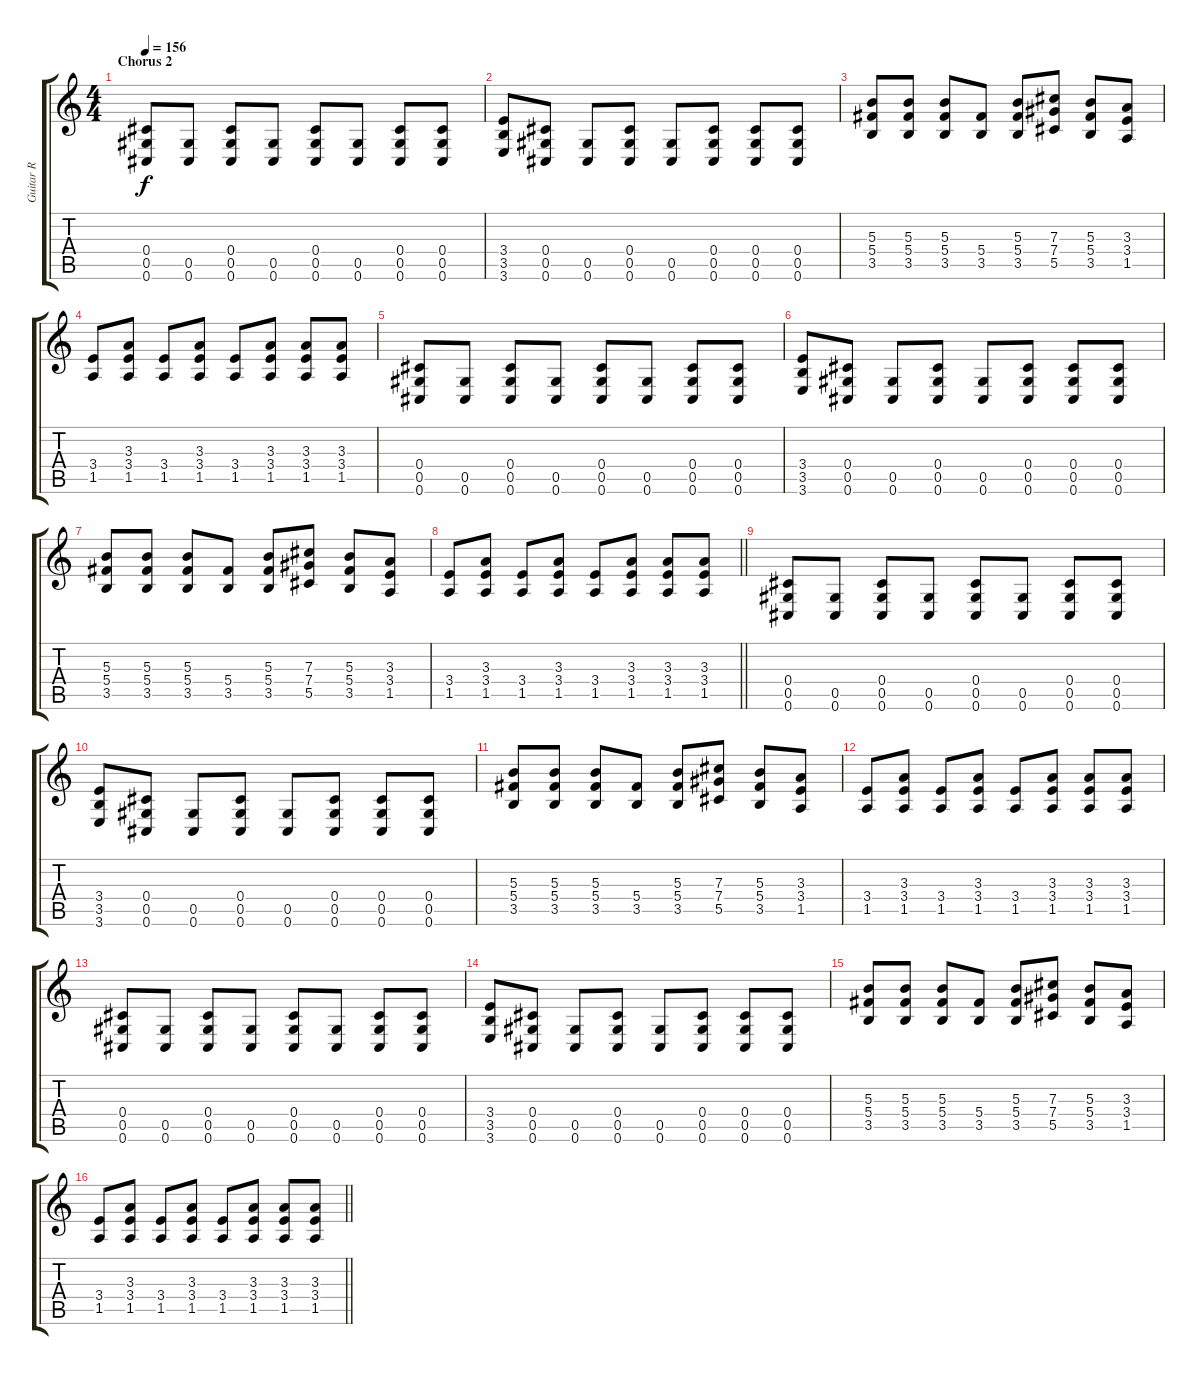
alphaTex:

\track ("Guitar R" "Guitar R") {instrument overdrivenguitar}
\staff {score tabs}
\tuning (Eb4 Bb3 Gb3 Db3 Ab2 Db2) {hide}
\ts (4 4)
\section ("" "Chorus 2")
\tempo 156
\clef g2
\ks c
(0.4 0.5 0.6).8{dy f} (0.5 0.6).8 (0.4 0.5 0.6).8 (0.5 0.6).8 (0.4 0.5 0.6).8 (0.5 0.6).8 (0.4 0.5 0.6).8 (0.4 0.5 0.6).8 |
(3.4 3.5 3.6).8 (0.4 0.5 0.6).8 (0.5 0.6).8 (0.4 0.5 0.6).8 (0.5 0.6).8 (0.4 0.5 0.6).8 (0.4 0.5 0.6).8 (0.4 0.5 0.6).8 |
(5.3 5.4 3.5).8 (5.3 5.4 3.5).8 (5.3 5.4 3.5).8 (5.4 3.5).8 (5.3 5.4 3.5).8 (7.3 7.4 5.5).8 (5.3 5.4 3.5).8 (3.3 3.4 1.5).8 |
(3.4 1.5).8 (3.3 3.4 1.5).8 (3.4 1.5).8 (3.3 3.4 1.5).8 (3.4 1.5).8 (3.3 3.4 1.5).8 (3.3 3.4 1.5).8 (3.3 3.4 1.5).8 |
(0.4 0.5 0.6).8 (0.5 0.6).8 (0.4 0.5 0.6).8 (0.5 0.6).8 (0.4 0.5 0.6).8 (0.5 0.6).8 (0.4 0.5 0.6).8 (0.4 0.5 0.6).8 |
(3.4 3.5 3.6).8 (0.4 0.5 0.6).8 (0.5 0.6).8 (0.4 0.5 0.6).8 (0.5 0.6).8 (0.4 0.5 0.6).8 (0.4 0.5 0.6).8 (0.4 0.5 0.6).8 |
(5.3 5.4 3.5).8 (5.3 5.4 3.5).8 (5.3 5.4 3.5).8 (5.4 3.5).8 (5.3 5.4 3.5).8 (7.3 7.4 5.5).8 (5.3 5.4 3.5).8 (3.3 3.4 1.5).8 |
\barLineRight lightlight
(3.4 1.5).8 (3.3 3.4 1.5).8 (3.4 1.5).8 (3.3 3.4 1.5).8 (3.4 1.5).8 (3.3 3.4 1.5).8 (3.3 3.4 1.5).8 (3.3 3.4 1.5).8 |
(0.4 0.5 0.6).8 (0.5 0.6).8 (0.4 0.5 0.6).8 (0.5 0.6).8 (0.4 0.5 0.6).8 (0.5 0.6).8 (0.4 0.5 0.6).8 (0.4 0.5 0.6).8 |
(3.4 3.5 3.6).8 (0.4 0.5 0.6).8 (0.5 0.6).8 (0.4 0.5 0.6).8 (0.5 0.6).8 (0.4 0.5 0.6).8 (0.4 0.5 0.6).8 (0.4 0.5 0.6).8 |
(5.3 5.4 3.5).8 (5.3 5.4 3.5).8 (5.3 5.4 3.5).8 (5.4 3.5).8 (5.3 5.4 3.5).8 (7.3 7.4 5.5).8 (5.3 5.4 3.5).8 (3.3 3.4 1.5).8 |
(3.4 1.5).8 (3.3 3.4 1.5).8 (3.4 1.5).8 (3.3 3.4 1.5).8 (3.4 1.5).8 (3.3 3.4 1.5).8 (3.3 3.4 1.5).8 (3.3 3.4 1.5).8 |
(0.4 0.5 0.6).8 (0.5 0.6).8 (0.4 0.5 0.6).8 (0.5 0.6).8 (0.4 0.5 0.6).8 (0.5 0.6).8 (0.4 0.5 0.6).8 (0.4 0.5 0.6).8 |
(3.4 3.5 3.6).8 (0.4 0.5 0.6).8 (0.5 0.6).8 (0.4 0.5 0.6).8 (0.5 0.6).8 (0.4 0.5 0.6).8 (0.4 0.5 0.6).8 (0.4 0.5 0.6).8 |
(5.3 5.4 3.5).8 (5.3 5.4 3.5).8 (5.3 5.4 3.5).8 (5.4 3.5).8 (5.3 5.4 3.5).8 (7.3 7.4 5.5).8 (5.3 5.4 3.5).8 (3.3 3.4 1.5).8 |
\barLineRight lightlight
(3.4 1.5).8 (3.3 3.4 1.5).8 (3.4 1.5).8 (3.3 3.4 1.5).8 (3.4 1.5).8 (3.3 3.4 1.5).8 (3.3 3.4 1.5).8 (3.3 3.4 1.5).8
